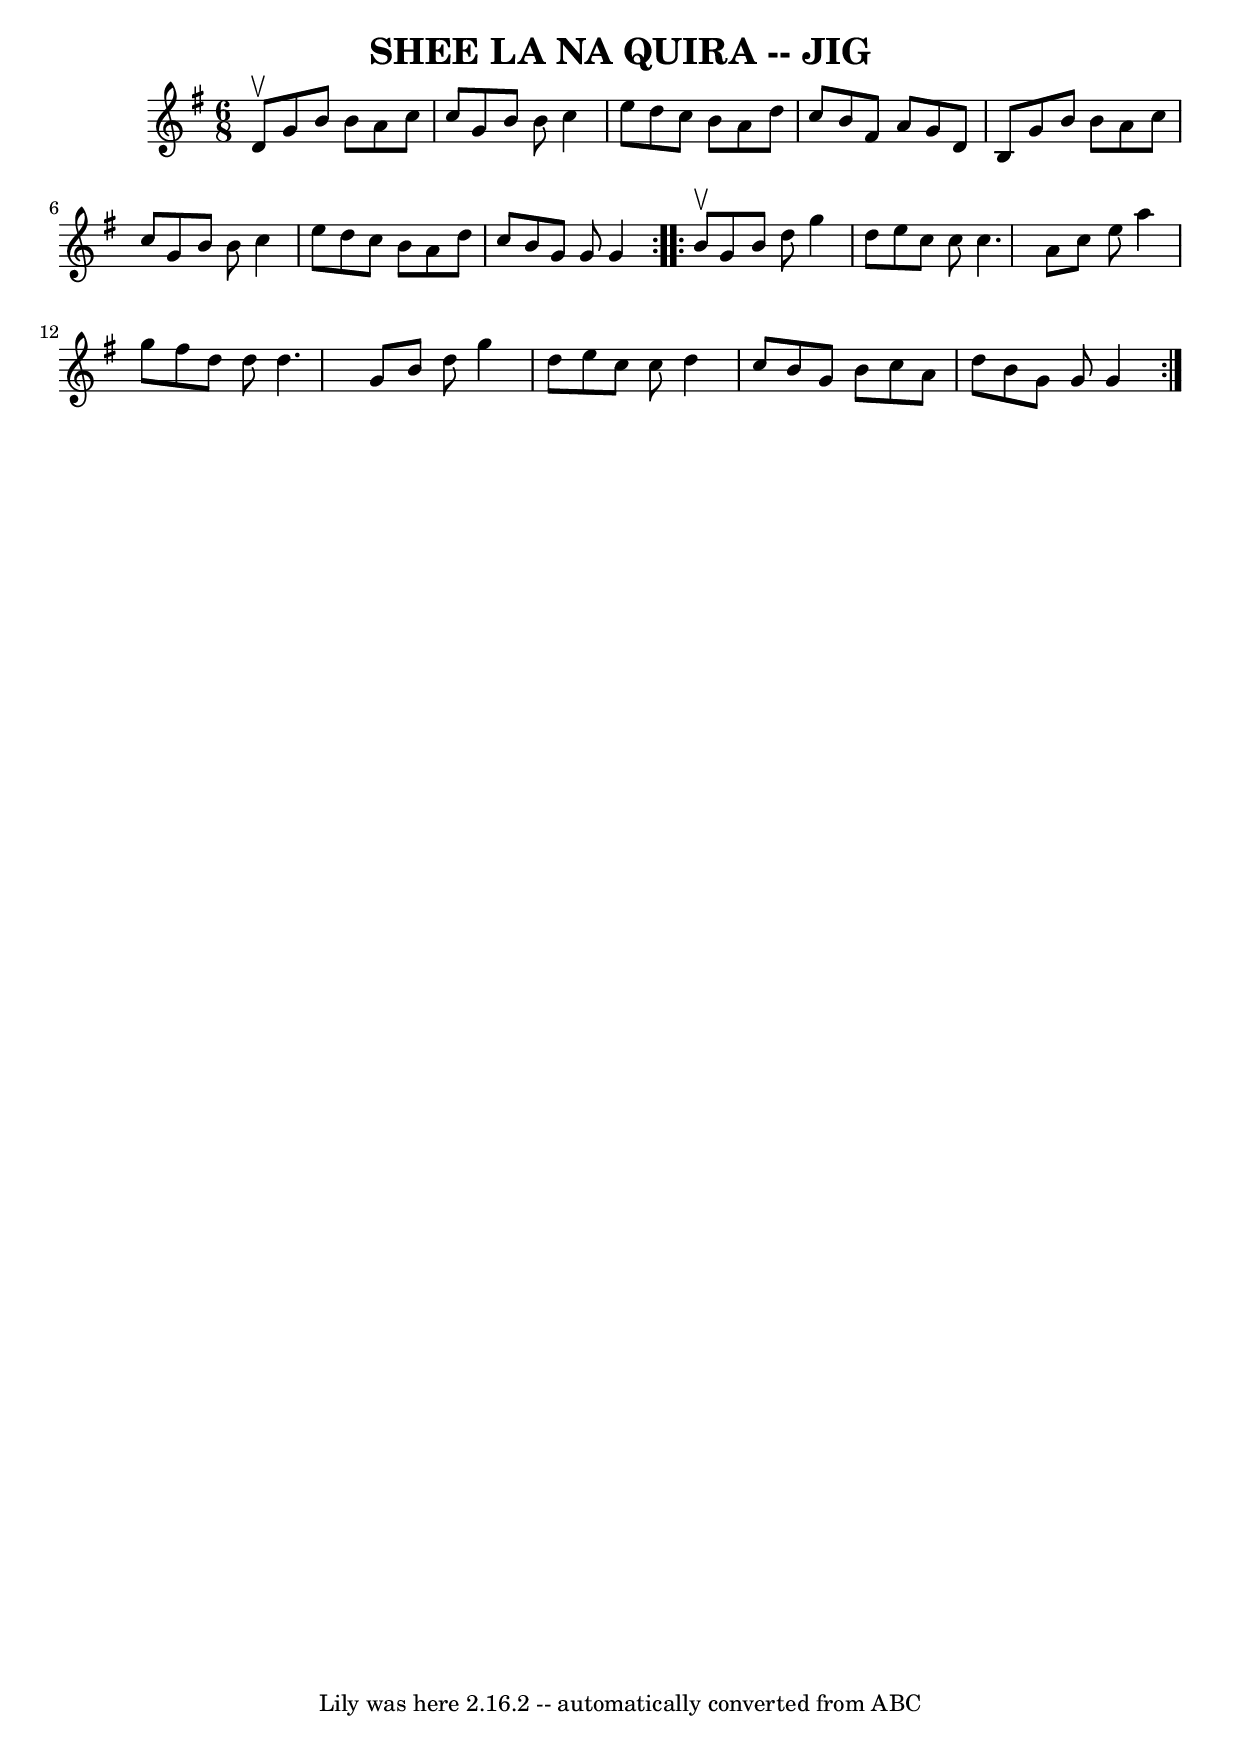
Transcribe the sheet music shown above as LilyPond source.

\version "2.16.2"
\include "Mammoth.ily"
\header {
  %% book = "Ryan's Mammoth Collection of Fiddle Tunes"
  crossRefNumber = "1"
  footnotes = ""
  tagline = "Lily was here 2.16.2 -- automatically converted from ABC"
  title = "SHEE LA NA QUIRA -- JIG"

}
voicedefault =  {



  \repeat volta 2 {

    \time 6/8 
    \key g \major d'8^\upbow       |
    g'8 b'8 b'8 a'8 
    c''8 c''8    |
    g'8 b'8 b'8 c''4 e''8    |
    
    d''8 c''8 b'8 a'8 d''8 c''8    |
    b'8 fis'8 a'8    
    g'8 d'8 b8    |
    |
    g'8 b'8 b'8 a'8 c''8    
    c''8    |
    g'8 b'8 b'8 c''4 e''8    |
    d''8 c''8 
    b'8 a'8 d''8 c''8    |
    b'8 g'8 g'8 g'4    
  }     

  \repeat volta 2 {
    b'8^\upbow       |
    g'8 b'8 d''8 g''4    
    d''8    |
    e''8 c''8 c''8 c''4.    |
    a'8 c''8    
    e''8 a''4 g''8    |
    fis''8 d''8 d''8 d''4.    |
    
    |
    g'8 b'8 d''8 g''4 d''8    |
    e''8 c''8    
    c''8 d''4 c''8    |
    b'8 g'8 b'8 c''8 a'8 d''8    
    |
    b'8 g'8 g'8 g'4    
  }   

}

\score{
  <<

    \context Staff="default"
    {
      \voicedefault 
      
    }

  >>
  \layout {
    
  }
  \midi {
  }

}
